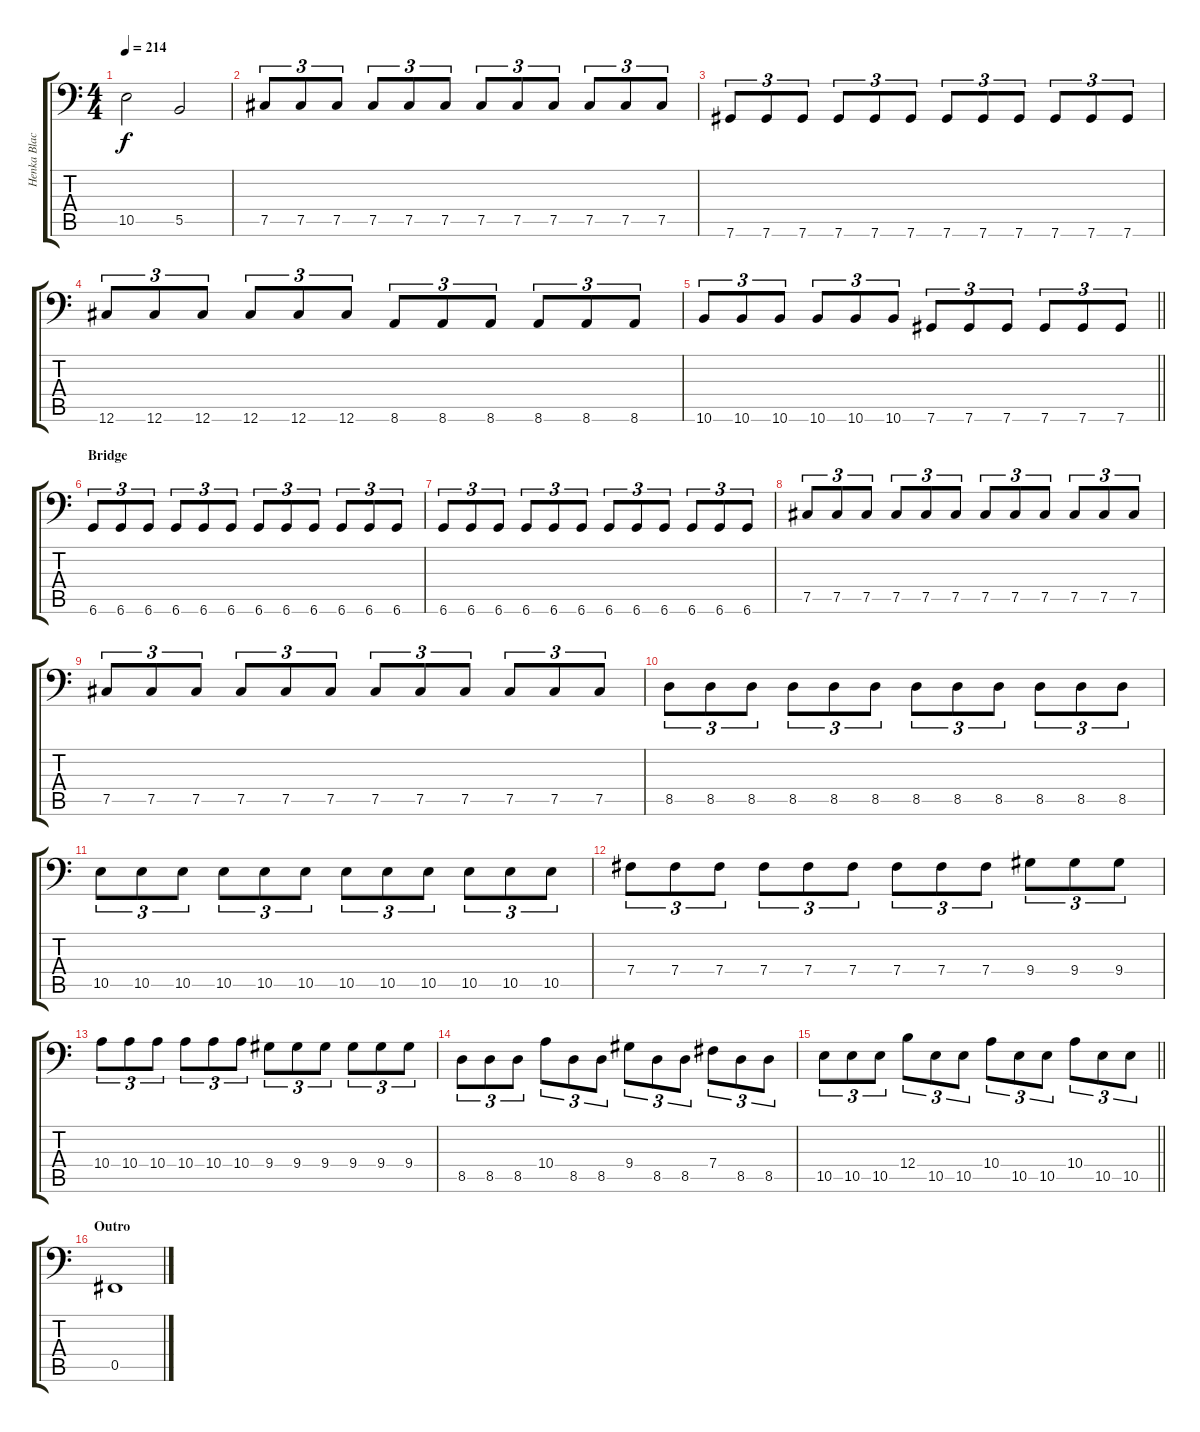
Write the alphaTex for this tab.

\track ("Henka Blacksmith" "Henka Blac") {instrument electricbasspick}
\staff {score tabs}
\tuning (Db3 Ab2 E2 B1 Gb1 Db1) {hide}
\ts (4 4)
\tempo 214
\clef f4
\ks c
10.5.2{dy f} 5.5.2 |
7.5.8{tu (3 2)} 7.5.8{tu (3 2)} 7.5.8{tu (3 2)} 7.5.8{tu (3 2)} 7.5.8{tu (3 2)} 7.5.8{tu (3 2)} 7.5.8{tu (3 2)} 7.5.8{tu (3 2)} 7.5.8{tu (3 2)} 7.5.8{tu (3 2)} 7.5.8{tu (3 2)} 7.5.8{tu (3 2)} |
7.6.8{tu (3 2)} 7.6.8{tu (3 2)} 7.6.8{tu (3 2)} 7.6.8{tu (3 2)} 7.6.8{tu (3 2)} 7.6.8{tu (3 2)} 7.6.8{tu (3 2)} 7.6.8{tu (3 2)} 7.6.8{tu (3 2)} 7.6.8{tu (3 2)} 7.6.8{tu (3 2)} 7.6.8{tu (3 2)} |
12.6.8{tu (3 2)} 12.6.8{tu (3 2)} 12.6.8{tu (3 2)} 12.6.8{tu (3 2)} 12.6.8{tu (3 2)} 12.6.8{tu (3 2)} 8.6.8{tu (3 2)} 8.6.8{tu (3 2)} 8.6.8{tu (3 2)} 8.6.8{tu (3 2)} 8.6.8{tu (3 2)} 8.6.8{tu (3 2)} |
\barLineRight lightlight
10.6.8{tu (3 2)} 10.6.8{tu (3 2)} 10.6.8{tu (3 2)} 10.6.8{tu (3 2)} 10.6.8{tu (3 2)} 10.6.8{tu (3 2)} 7.6.8{tu (3 2)} 7.6.8{tu (3 2)} 7.6.8{tu (3 2)} 7.6.8{tu (3 2)} 7.6.8{tu (3 2)} 7.6.8{tu (3 2)} |
\section ("" "Bridge")
6.6.8{tu (3 2)} 6.6.8{tu (3 2)} 6.6.8{tu (3 2)} 6.6.8{tu (3 2)} 6.6.8{tu (3 2)} 6.6.8{tu (3 2)} 6.6.8{tu (3 2)} 6.6.8{tu (3 2)} 6.6.8{tu (3 2)} 6.6.8{tu (3 2)} 6.6.8{tu (3 2)} 6.6.8{tu (3 2)} |
6.6.8{tu (3 2)} 6.6.8{tu (3 2)} 6.6.8{tu (3 2)} 6.6.8{tu (3 2)} 6.6.8{tu (3 2)} 6.6.8{tu (3 2)} 6.6.8{tu (3 2)} 6.6.8{tu (3 2)} 6.6.8{tu (3 2)} 6.6.8{tu (3 2)} 6.6.8{tu (3 2)} 6.6.8{tu (3 2)} |
7.5.8{tu (3 2)} 7.5.8{tu (3 2)} 7.5.8{tu (3 2)} 7.5.8{tu (3 2)} 7.5.8{tu (3 2)} 7.5.8{tu (3 2)} 7.5.8{tu (3 2)} 7.5.8{tu (3 2)} 7.5.8{tu (3 2)} 7.5.8{tu (3 2)} 7.5.8{tu (3 2)} 7.5.8{tu (3 2)} |
7.5.8{tu (3 2)} 7.5.8{tu (3 2)} 7.5.8{tu (3 2)} 7.5.8{tu (3 2)} 7.5.8{tu (3 2)} 7.5.8{tu (3 2)} 7.5.8{tu (3 2)} 7.5.8{tu (3 2)} 7.5.8{tu (3 2)} 7.5.8{tu (3 2)} 7.5.8{tu (3 2)} 7.5.8{tu (3 2)} |
8.5.8{tu (3 2)} 8.5.8{tu (3 2)} 8.5.8{tu (3 2)} 8.5.8{tu (3 2)} 8.5.8{tu (3 2)} 8.5.8{tu (3 2)} 8.5.8{tu (3 2)} 8.5.8{tu (3 2)} 8.5.8{tu (3 2)} 8.5.8{tu (3 2)} 8.5.8{tu (3 2)} 8.5.8{tu (3 2)} |
10.5.8{tu (3 2)} 10.5.8{tu (3 2)} 10.5.8{tu (3 2)} 10.5.8{tu (3 2)} 10.5.8{tu (3 2)} 10.5.8{tu (3 2)} 10.5.8{tu (3 2)} 10.5.8{tu (3 2)} 10.5.8{tu (3 2)} 10.5.8{tu (3 2)} 10.5.8{tu (3 2)} 10.5.8{tu (3 2)} |
7.4.8{tu (3 2)} 7.4.8{tu (3 2)} 7.4.8{tu (3 2)} 7.4.8{tu (3 2)} 7.4.8{tu (3 2)} 7.4.8{tu (3 2)} 7.4.8{tu (3 2)} 7.4.8{tu (3 2)} 7.4.8{tu (3 2)} 9.4.8{tu (3 2)} 9.4.8{tu (3 2)} 9.4.8{tu (3 2)} |
10.4.8{tu (3 2)} 10.4.8{tu (3 2)} 10.4.8{tu (3 2)} 10.4.8{tu (3 2)} 10.4.8{tu (3 2)} 10.4.8{tu (3 2)} 9.4.8{tu (3 2)} 9.4.8{tu (3 2)} 9.4.8{tu (3 2)} 9.4.8{tu (3 2)} 9.4.8{tu (3 2)} 9.4.8{tu (3 2)} |
8.5.8{tu (3 2)} 8.5.8{tu (3 2)} 8.5.8{tu (3 2)} 10.4.8{tu (3 2)} 8.5.8{tu (3 2)} 8.5.8{tu (3 2)} 9.4.8{tu (3 2)} 8.5.8{tu (3 2)} 8.5.8{tu (3 2)} 7.4.8{tu (3 2)} 8.5.8{tu (3 2)} 8.5.8{tu (3 2)} |
\barLineRight lightlight
10.5.8{tu (3 2)} 10.5.8{tu (3 2)} 10.5.8{tu (3 2)} 12.4.8{tu (3 2)} 10.5.8{tu (3 2)} 10.5.8{tu (3 2)} 10.4.8{tu (3 2)} 10.5.8{tu (3 2)} 10.5.8{tu (3 2)} 10.4.8{tu (3 2)} 10.5.8{tu (3 2)} 10.5.8{tu (3 2)} |
\section ("" "Outro")
0.5.1
